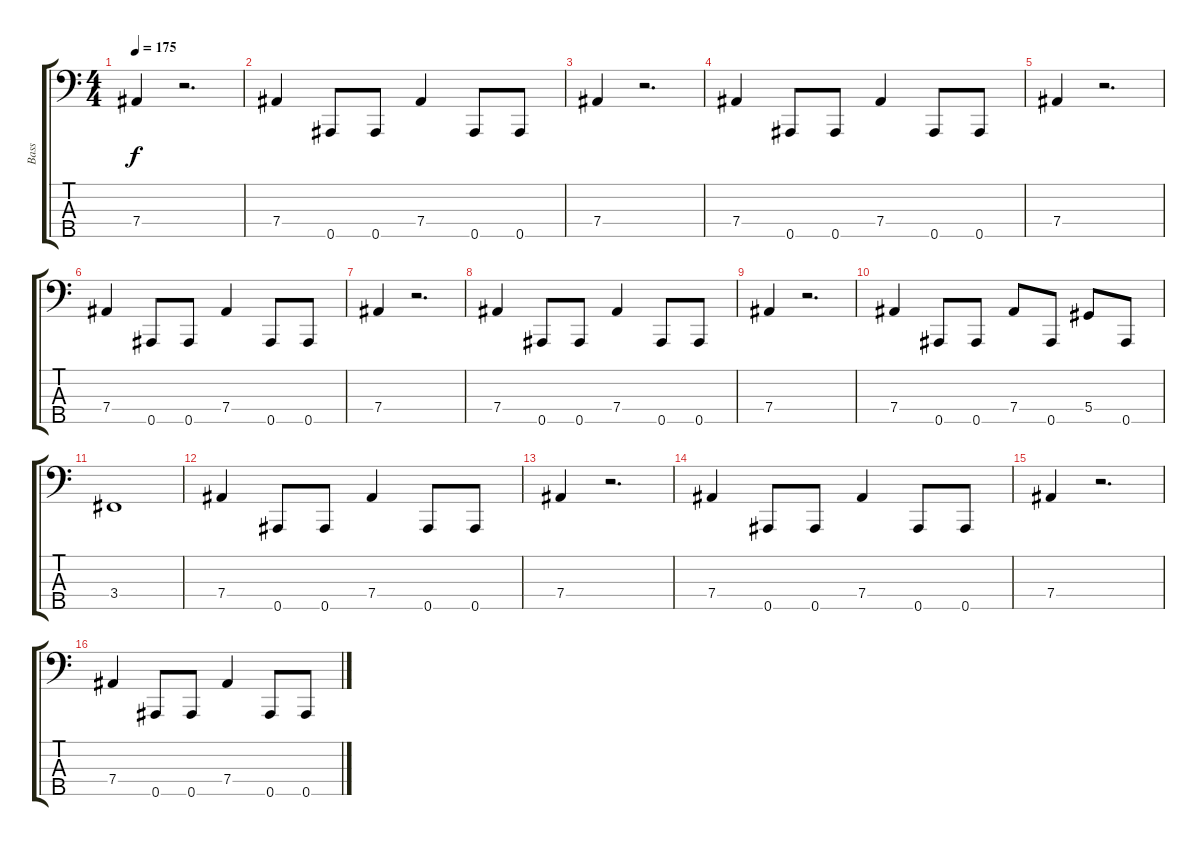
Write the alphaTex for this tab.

\track ("Bass" "Bass") {instrument electricbassfinger}
\staff {score tabs}
\tuning (Gb2 Db2 Ab1 Eb1 Bb0) {hide}
\ts (4 4)
\tempo 175
\clef f4
\ks c
7.4.4{dy f} r.2{d} |
7.4.4 0.5.8 0.5.8 7.4.4 0.5.8 0.5.8 |
7.4.4 r.2{d} |
7.4.4 0.5.8 0.5.8 7.4.4 0.5.8 0.5.8 |
7.4.4 r.2{d} |
7.4.4 0.5.8 0.5.8 7.4.4 0.5.8 0.5.8 |
7.4.4 r.2{d} |
7.4.4 0.5.8 0.5.8 7.4.4 0.5.8 0.5.8 |
7.4.4 r.2{d} |
7.4.4 0.5.8 0.5.8 7.4.8 0.5.8 5.4.8 0.5.8 |
3.4.1 |
7.4.4 0.5.8 0.5.8 7.4.4 0.5.8 0.5.8 |
7.4.4 r.2{d} |
7.4.4 0.5.8 0.5.8 7.4.4 0.5.8 0.5.8 |
7.4.4 r.2{d} |
7.4.4 0.5.8 0.5.8 7.4.4 0.5.8 0.5.8
